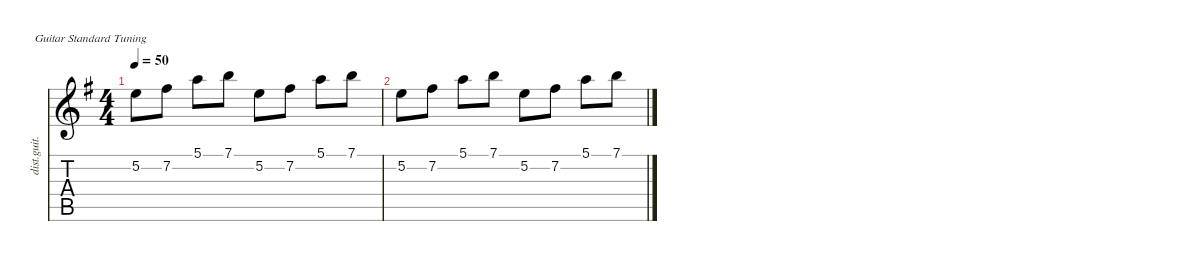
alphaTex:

\defaultSystemsLayout 4
\hideDynamics
\bracketExtendMode nobrackets
\track ("Distortion Guitar" "dist.guit.") {instrument distortionguitar}
\staff {score tabs}
\tuning (E4 B3 G3 D3 A2 E2)
\ts (4 4)
\tempo 50
\clef g2
\ks g
5.2{acc forcenatural}.8{dy mf instrument distortionguitar beam Down} 7.2{acc #}.8{beam Down} 5.1{acc forcenatural}.8{beam Down} 7.1{acc forcenatural}.8{beam Down} 5.2{acc forcenatural}.8{beam Down} 7.2{acc #}.8{beam Down} 5.1{acc forcenatural}.8{beam Down} 7.1{acc forcenatural}.8{beam Down} |
5.2{acc forcenatural}.8{beam Down} 7.2{acc #}.8{beam Down} 5.1{acc forcenatural}.8{beam Down} 7.1{acc forcenatural}.8{beam Down} 5.2{acc forcenatural}.8{beam Down} 7.2{acc #}.8{beam Down} 5.1{acc forcenatural}.8{beam Down} 7.1{acc forcenatural}.8{beam Down}
